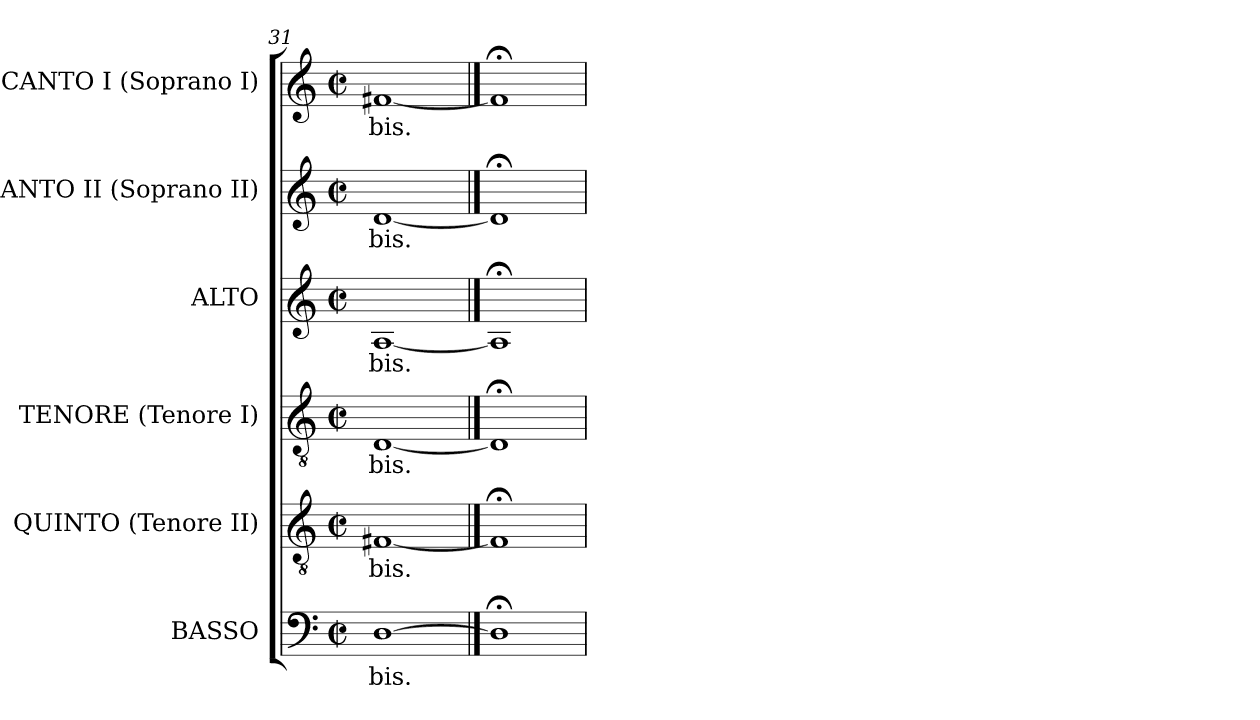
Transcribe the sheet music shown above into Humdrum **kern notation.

**kern	**text	**kern	**text	**kern	**text	**kern	**text	**kern	**text	**kern	**text
*part6	*part6	*part5	*part5	*part4	*part4	*part3	*part3	*part2	*part2	*part1	*part1
*staff6	*staff6	*staff5	*staff5	*staff4	*staff4	*staff3	*staff3	*staff2	*staff2	*staff1	*staff1
*I"BASSO	*	*I"QUINTO (Tenore II)	*	*I"TENORE (Tenore I)	*	*I"ALTO	*	*I"CANTO II (Soprano II)	*	*I"CANTO I (Soprano I)	*
*	*	*	*	*	*	*	*	*I'Pno	*	*I'Pno	*
*clefF4	*	*clefGv2	*	*clefGv2	*	*clefG2	*	*clefG2	*	*clefG2	*
*k[]	*	*k[]	*	*k[]	*	*k[]	*	*k[]	*	*k[]	*
*C:	*	*C:	*	*C:	*	*C:	*	*C:	*	*C:	*
*M2/2	*	*M2/2	*	*M2/2	*	*M2/2	*	*M2/2	*	*M2/2	*
*met(c|)	*	*met(c|)	*	*met(c|)	*	*met(c|)	*	*met(c|)	*	*met(c|)	*
=31	=31	=31	=31	=31	=31	=31	=31	=31	=31	=31	=31
[1D	bis.	[1F#X	-bis.	[1D	-bis.	[1A	-bis.	[1d	-bis.	[1f#X	-bis.
==32	==32	==32	==32	==32	==32	==32	==32	==32	==32	==32	==32
1D;<]	.	1F#;<]	.	1D;<]	.	1A;<]	.	1d;<]	.	1f#;<]	.
=	=	=	=	=	=	=	=	=	=	=	=
*-	*-	*-	*-	*-	*-	*-	*-	*-	*-	*-	*-
